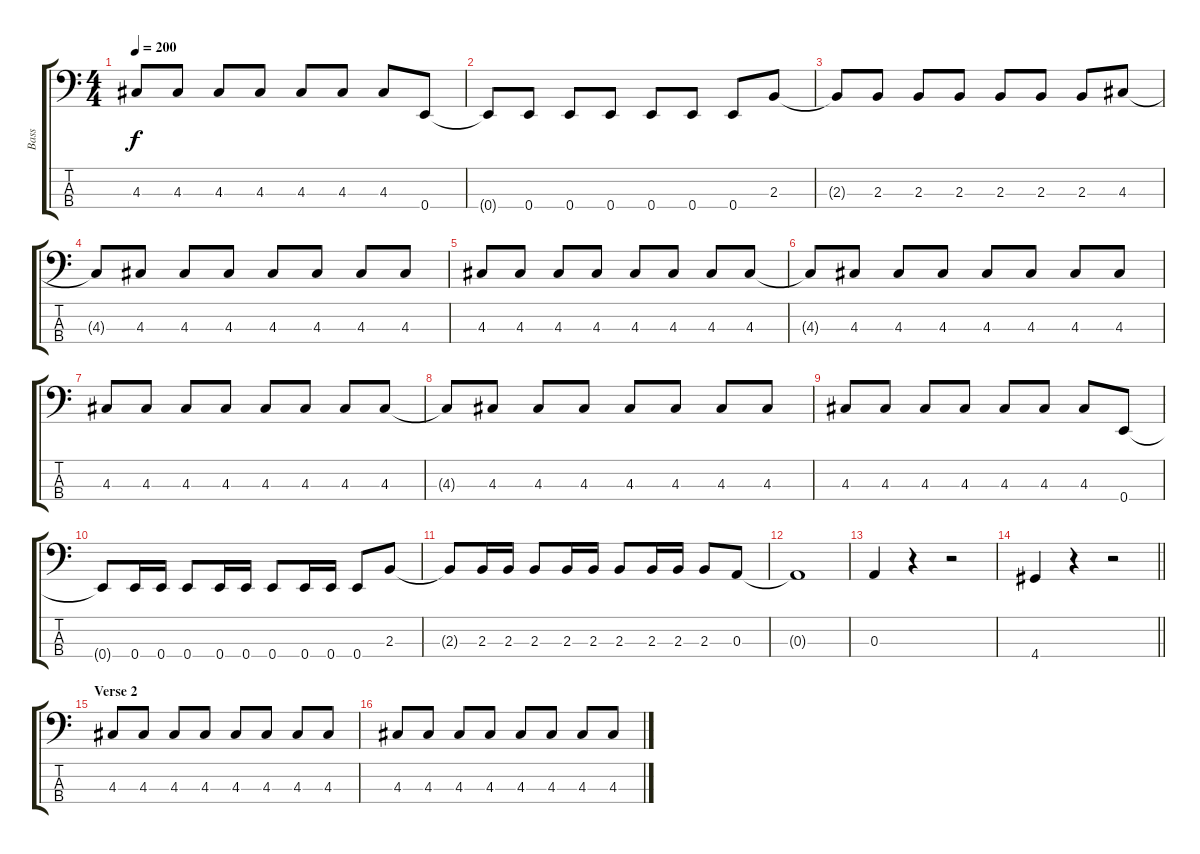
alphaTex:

\track ("Bass" "Bass") {instrument electricbassfinger}
\staff {score tabs}
\tuning (G2 D2 A1 E1) {hide}
\ts (4 4)
\tempo 200
\clef f4
\ks c
4.3.8{dy f} 4.3.8 4.3.8 4.3.8 4.3.8 4.3.8 4.3.8 0.4.8 |
0.4{t}.8 0.4.8 0.4.8 0.4.8 0.4.8 0.4.8 0.4.8 2.3.8 |
2.3{t}.8 2.3.8 2.3.8 2.3.8 2.3.8 2.3.8 2.3.8 4.3.8 |
4.3{t}.8 4.3.8 4.3.8 4.3.8 4.3.8 4.3.8 4.3.8 4.3.8 |
4.3.8 4.3.8 4.3.8 4.3.8 4.3.8 4.3.8 4.3.8 4.3.8 |
4.3{t}.8 4.3.8 4.3.8 4.3.8 4.3.8 4.3.8 4.3.8 4.3.8 |
4.3.8 4.3.8 4.3.8 4.3.8 4.3.8 4.3.8 4.3.8 4.3.8 |
4.3{t}.8 4.3.8 4.3.8 4.3.8 4.3.8 4.3.8 4.3.8 4.3.8 |
4.3.8 4.3.8 4.3.8 4.3.8 4.3.8 4.3.8 4.3.8 0.4.8 |
0.4{t}.8 0.4.16 0.4.16 0.4.8 0.4.16 0.4.16 0.4.8 0.4.16 0.4.16 0.4.8 2.3.8 |
2.3{t}.8 2.3.16 2.3.16 2.3.8 2.3.16 2.3.16 2.3.8 2.3.16 2.3.16 2.3.8 0.3.8 |
0.3{t}.1 |
0.3.4 r.4 r.2 |
\barLineRight lightlight
4.4.4 r.4 r.2 |
\section ("" "Verse 2")
4.3.8 4.3.8 4.3.8 4.3.8 4.3.8 4.3.8 4.3.8 4.3.8 |
4.3.8 4.3.8 4.3.8 4.3.8 4.3.8 4.3.8 4.3.8 4.3.8
